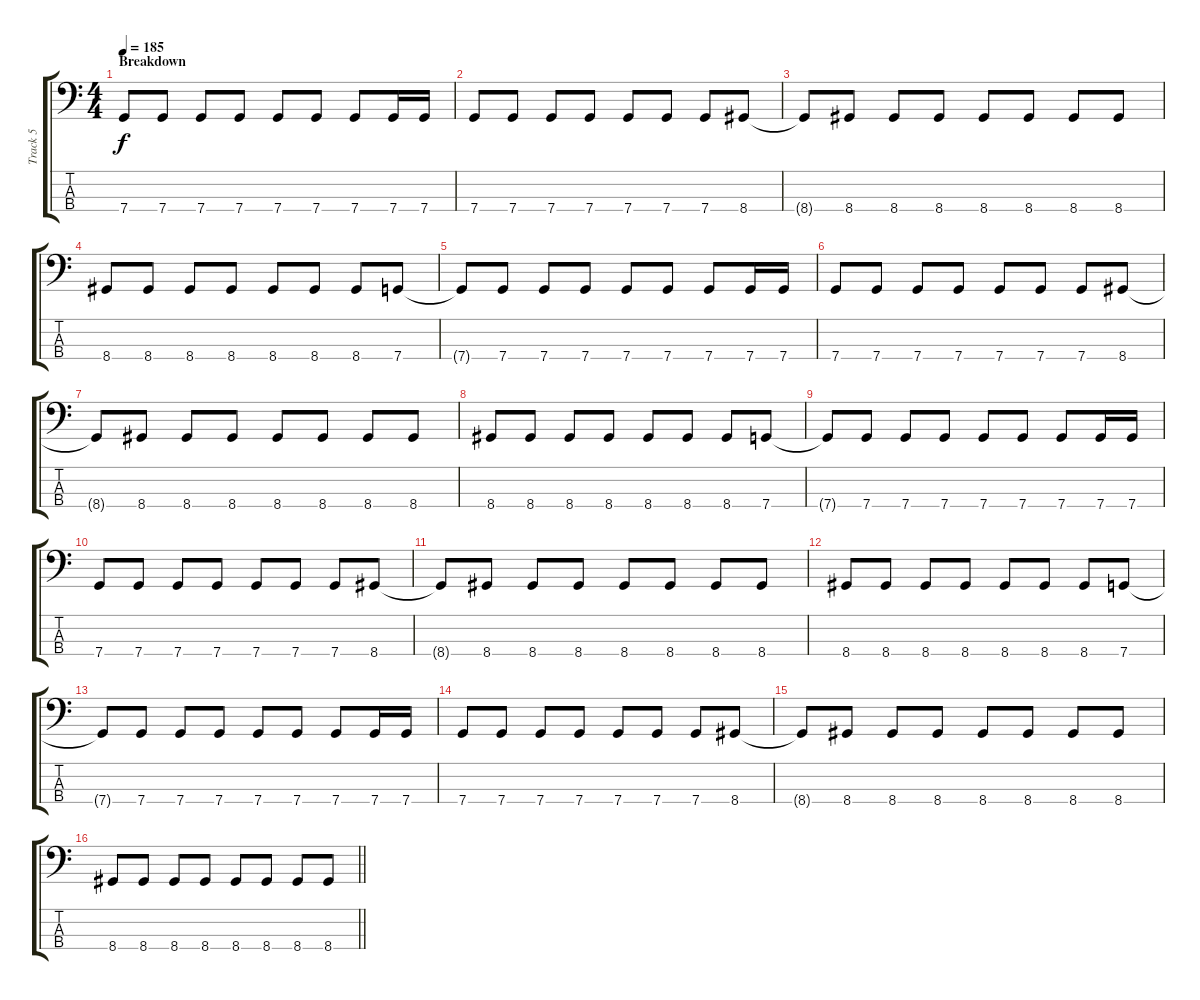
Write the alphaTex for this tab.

\track ("Track 5" "Track 5") {instrument electricbasspick}
\staff {score tabs}
\tuning (F2 C2 G1 C1) {hide}
\ts (4 4)
\section ("" "Breakdown")
\tempo 185
\clef f4
\ks c
7.4{t}.8{dy f} 7.4.8 7.4.8 7.4.8 7.4.8 7.4.8 7.4.8 7.4.16 7.4.16 |
7.4.8 7.4.8 7.4.8 7.4.8 7.4.8 7.4.8 7.4.8 8.4.8 |
8.4{t}.8 8.4.8 8.4.8 8.4.8 8.4.8 8.4.8 8.4.8 8.4.8 |
8.4.8 8.4.8 8.4.8 8.4.8 8.4.8 8.4.8 8.4.8 7.4.8 |
7.4{t}.8 7.4.8 7.4.8 7.4.8 7.4.8 7.4.8 7.4.8 7.4.16 7.4.16 |
7.4.8 7.4.8 7.4.8 7.4.8 7.4.8 7.4.8 7.4.8 8.4.8 |
8.4{t}.8 8.4.8 8.4.8 8.4.8 8.4.8 8.4.8 8.4.8 8.4.8 |
8.4.8 8.4.8 8.4.8 8.4.8 8.4.8 8.4.8 8.4.8 7.4.8 |
7.4{t}.8 7.4.8 7.4.8 7.4.8 7.4.8 7.4.8 7.4.8 7.4.16 7.4.16 |
7.4.8 7.4.8 7.4.8 7.4.8 7.4.8 7.4.8 7.4.8 8.4.8 |
8.4{t}.8 8.4.8 8.4.8 8.4.8 8.4.8 8.4.8 8.4.8 8.4.8 |
8.4.8 8.4.8 8.4.8 8.4.8 8.4.8 8.4.8 8.4.8 7.4.8 |
7.4{t}.8 7.4.8 7.4.8 7.4.8 7.4.8 7.4.8 7.4.8 7.4.16 7.4.16 |
7.4.8 7.4.8 7.4.8 7.4.8 7.4.8 7.4.8 7.4.8 8.4.8 |
8.4{t}.8 8.4.8 8.4.8 8.4.8 8.4.8 8.4.8 8.4.8 8.4.8 |
\barLineRight lightlight
8.4.8 8.4.8 8.4.8 8.4.8 8.4.8 8.4.8 8.4.8 8.4.8
